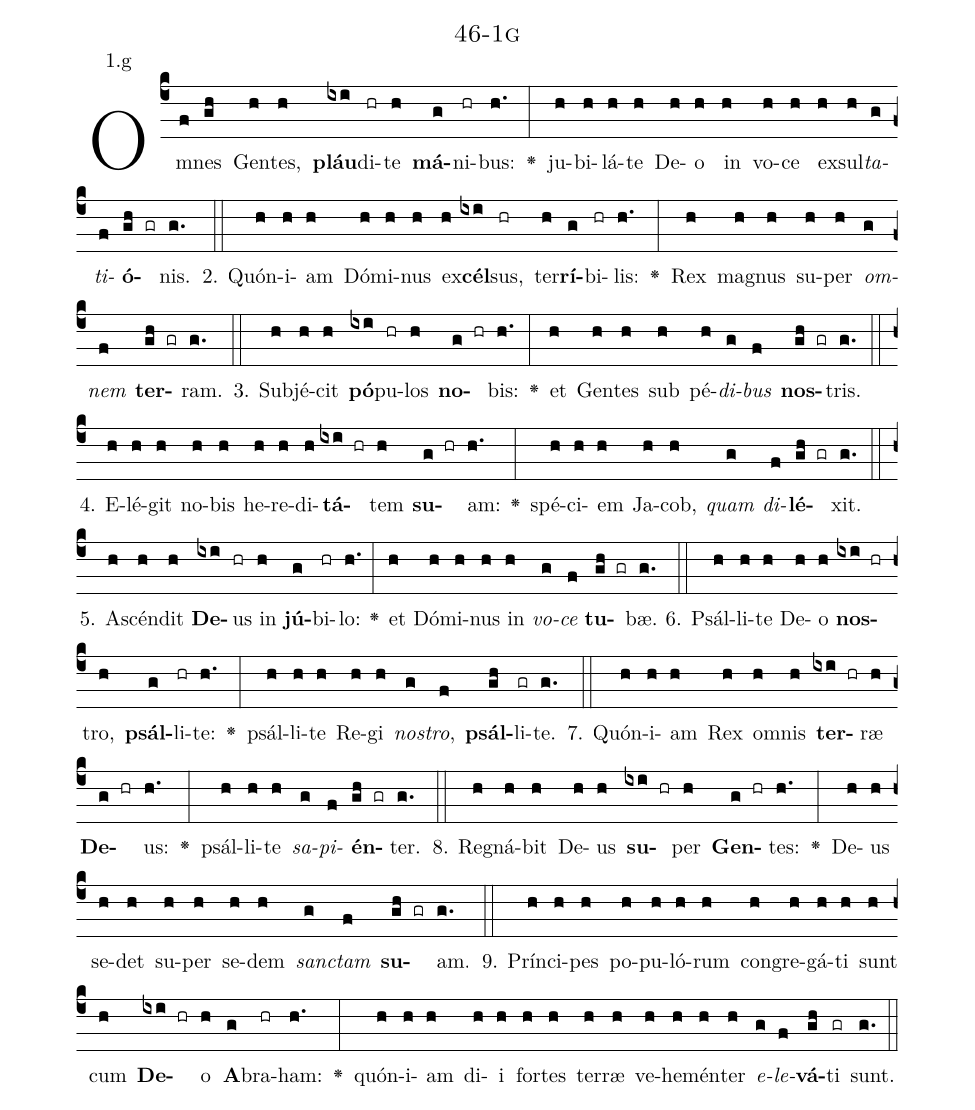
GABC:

name: 46-1g;
annotation: 1.g;
%%
(c4)Om(f)nes(gh) Gen(h)tes,(h) <b>pláu</b>(ixi)di(hr)te(h) <b>má</b>(g)ni(hr)bus:(h.) <v>\greheightstar</v>(:) ju(h)bi(h)lá(h)te(h) De(h)o(h) in(h) vo(h)ce(h) ex(h)sul(h)<i>ta</i>(g)<i>ti</i>(f)<b>ó</b>(gh gr)nis.(g.) (::)
2. Quón(h)i(h)am(h) Dó(h)mi(h)nus(h) ex(h)<b>cél</b>(ixi)sus,(hr) ter(h)<b>rí</b>(g)bi(hr)lis:(h.) <v>\greheightstar</v>(:) Rex(h) ma(h)gnus(h) su(h)per(h) <i>om</i>(g)<i>nem</i>(f) <b>ter</b>(gh gr)ram.(g.) (::)
3. Sub(h)jé(h)cit(h) <b>pó</b>(ixi)pu(hr)los(h) <b>no</b>(g hr)bis:(h.) <v>\greheightstar</v>(:) et(h) Gen(h)tes(h) sub(h) pé(h)<i>di</i>(g)<i>bus</i>(f) <b>nos</b>(gh gr)tris.(g.) (::)
4. E(h)lé(h)git(h) no(h)bis(h) he(h)re(h)di(h)<b>tá</b>(ixi hr)tem(h) <b>su</b>(g hr)am:(h.) <v>\greheightstar</v>(:) spé(h)ci(h)em(h) Ja(h)cob,(h) <i>quam</i>(g) <i>di</i>(f)<b>lé</b>(gh gr)xit.(g.) (::)
5. A(h)scén(h)dit(h) <b>De</b>(ixi)us(hr) in(h) <b>jú</b>(g)bi(hr)lo:(h.) <v>\greheightstar</v>(:) et(h) Dó(h)mi(h)nus(h) in(h) <i>vo</i>(g)<i>ce</i>(f) <b>tu</b>(gh gr)bæ.(g.) (::)
6. Psál(h)li(h)te(h) De(h)o(h) <b>nos</b>(ixi hr)tro,(h) <b>psál</b>(g)li(hr)te:(h.) <v>\greheightstar</v>(:) psál(h)li(h)te(h) Re(h)gi(h) <i>nos</i>(g)<i>tro</i>,(f) <b>psál</b>(gh)li(gr)te.(g.) (::)
7. Quón(h)i(h)am(h) Rex(h) om(h)nis(h) <b>ter</b>(ixi hr)ræ(h) <b>De</b>(g hr)us:(h.) <v>\greheightstar</v>(:) psál(h)li(h)te(h) <i>sa</i>(g)<i>pi</i>(f)<b>én</b>(gh gr)ter.(g.) (::)
8. Re(h)gná(h)bit(h) De(h)us(h) <b>su</b>(ixi hr)per(h) <b>Gen</b>(g hr)tes:(h.) <v>\greheightstar</v>(:) De(h)us(h) se(h)det(h) su(h)per(h) se(h)dem(h) <i>sanc</i>(g)<i>tam</i>(f) <b>su</b>(gh gr)am.(g.) (::)
9. Prín(h)ci(h)pes(h) po(h)pu(h)ló(h)rum(h) con(h)gre(h)gá(h)ti(h) sunt(h) cum(h) <b>De</b>(ixi hr)o(h) <b>A</b>(g)bra(hr)ham:(h.) <v>\greheightstar</v>(:) quón(h)i(h)am(h) di(h)i(h) for(h)tes(h) ter(h)ræ(h) ve(h)he(h)mén(h)ter(h) <i>e</i>(g)<i>le</i>(f)<b>vá</b>(gh)ti(gr) sunt.(g.) (::)
